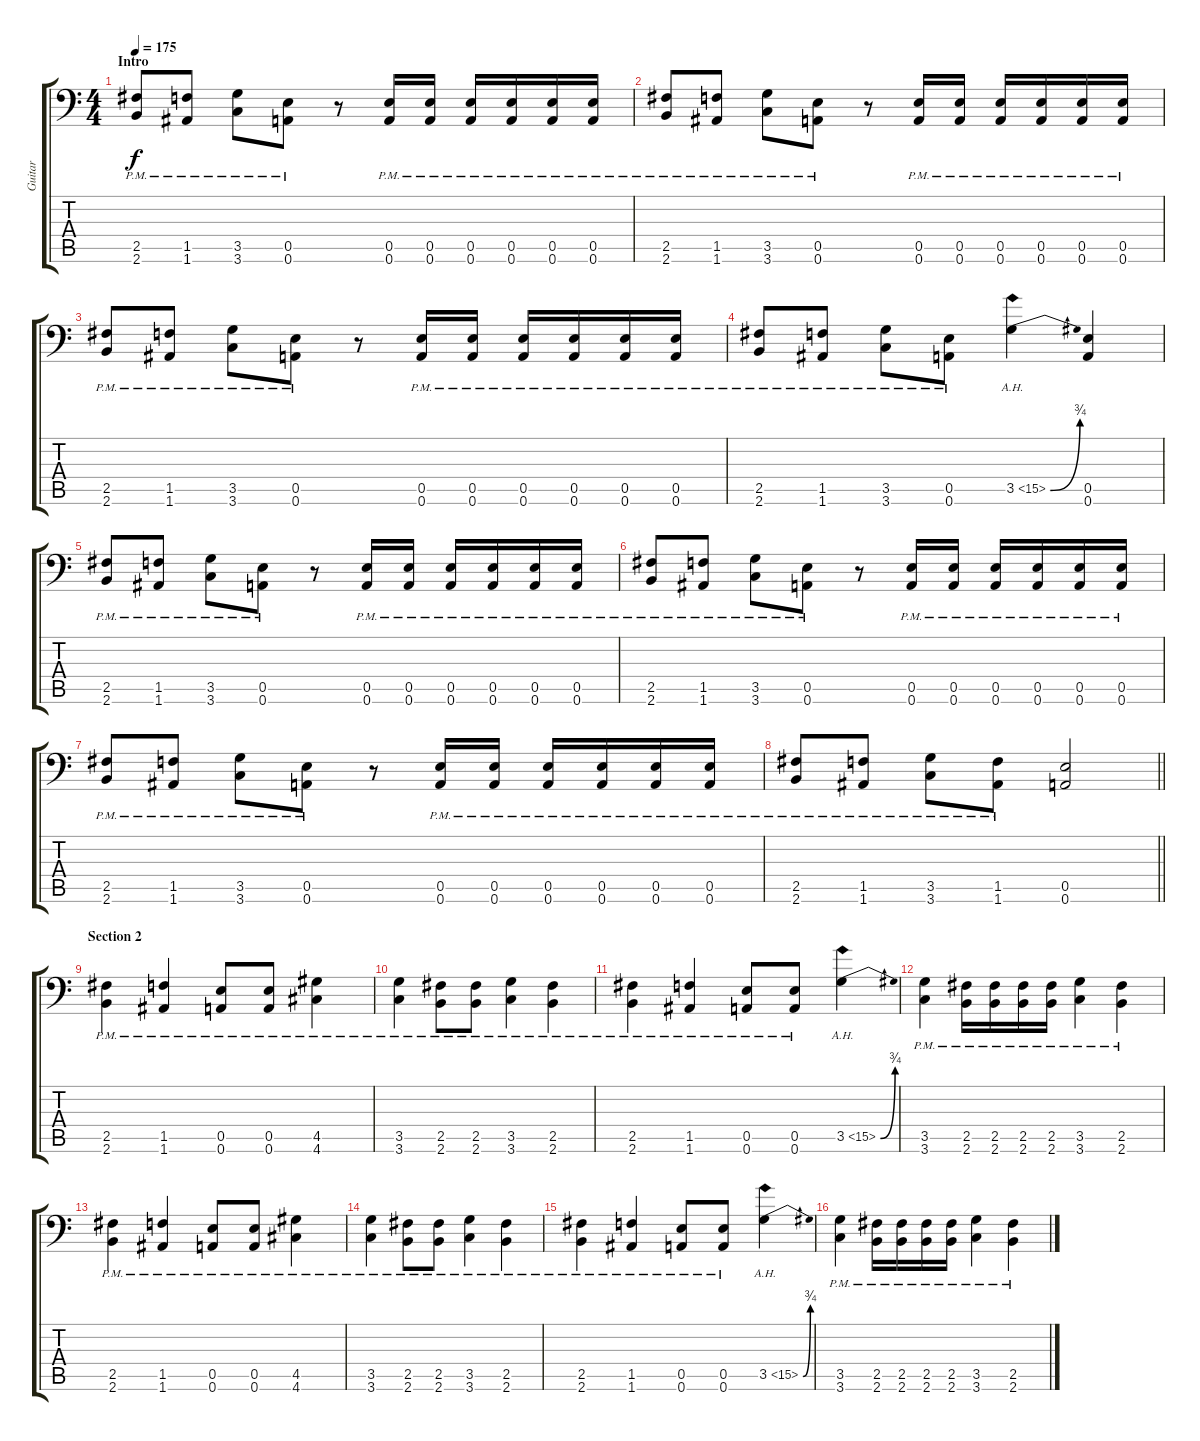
\track ("Guitar" "Guitar") {instrument distortionguitar}
\staff {score tabs}
\tuning (B3 Gb3 D3 A2 E2 A1) {hide}
\ts (4 4)
\section ("" "Intro")
\tempo 175
\clef f4
\ks c
(2.5{pm} 2.6{pm}).8{dy f instrument distortionguitar} (1.5{pm} 1.6{pm}).8 (3.5{pm} 3.6{pm}).8 (0.5{pm} 0.6{pm}).8 r.8 (0.5{pm} 0.6{pm}).16 (0.5{pm} 0.6{pm}).16 (0.5{pm} 0.6{pm}).16 (0.5{pm} 0.6{pm}).16 (0.5{pm} 0.6{pm}).16 (0.5{pm} 0.6{pm}).16 |
(2.5{pm} 2.6{pm}).8 (1.5{pm} 1.6{pm}).8 (3.5{pm} 3.6{pm}).8 (0.5{pm} 0.6{pm}).8 r.8 (0.5{pm} 0.6{pm}).16 (0.5{pm} 0.6{pm}).16 (0.5{pm} 0.6{pm}).16 (0.5{pm} 0.6{pm}).16 (0.5{pm} 0.6{pm}).16 (0.5{pm} 0.6{pm}).16 |
(2.5{pm} 2.6{pm}).8 (1.5{pm} 1.6{pm}).8 (3.5{pm} 3.6{pm}).8 (0.5{pm} 0.6{pm}).8 r.8 (0.5{pm} 0.6{pm}).16 (0.5{pm} 0.6{pm}).16 (0.5{pm} 0.6{pm}).16 (0.5{pm} 0.6{pm}).16 (0.5{pm} 0.6{pm}).16 (0.5{pm} 0.6{pm}).16 |
(2.5{pm} 2.6{pm}).8 (1.5{pm} 1.6{pm}).8 (3.5{pm} 3.6{pm}).8 (0.5{pm} 0.6{pm}).8 3.5{be (bend 0 0 60 3) ah 12}.4 (0.5 0.6).4 |
(2.5{pm} 2.6{pm}).8 (1.5{pm} 1.6{pm}).8 (3.5{pm} 3.6{pm}).8 (0.5{pm} 0.6{pm}).8 r.8 (0.5{pm} 0.6{pm}).16 (0.5{pm} 0.6{pm}).16 (0.5{pm} 0.6{pm}).16 (0.5{pm} 0.6{pm}).16 (0.5{pm} 0.6{pm}).16 (0.5{pm} 0.6{pm}).16 |
(2.5{pm} 2.6{pm}).8 (1.5{pm} 1.6{pm}).8 (3.5{pm} 3.6{pm}).8 (0.5{pm} 0.6{pm}).8 r.8 (0.5{pm} 0.6{pm}).16 (0.5{pm} 0.6{pm}).16 (0.5{pm} 0.6{pm}).16 (0.5{pm} 0.6{pm}).16 (0.5{pm} 0.6{pm}).16 (0.5{pm} 0.6{pm}).16 |
(2.5{pm} 2.6{pm}).8 (1.5{pm} 1.6{pm}).8 (3.5{pm} 3.6{pm}).8 (0.5{pm} 0.6{pm}).8 r.8 (0.5{pm} 0.6{pm}).16 (0.5{pm} 0.6{pm}).16 (0.5{pm} 0.6{pm}).16 (0.5{pm} 0.6{pm}).16 (0.5{pm} 0.6{pm}).16 (0.5{pm} 0.6{pm}).16 |
\barLineRight lightlight
(2.5{pm} 2.6{pm}).8 (1.5{pm} 1.6{pm}).8 (3.5{pm} 3.6{pm}).8 (1.5{pm} 1.6{pm}).8 (0.5 0.6).2 |
\section ("" "Section 2")
(2.5{pm} 2.6{pm}).4 (1.5{pm} 1.6{pm}).4 (0.5{pm} 0.6{pm}).8 (0.5{pm} 0.6{pm}).8 (4.5{pm} 4.6{pm}).4 |
(3.5{pm} 3.6{pm}).4 (2.5{pm} 2.6{pm}).8 (2.5{pm} 2.6{pm}).8 (3.5{pm} 3.6{pm}).4 (2.5{pm} 2.6{pm}).4 |
(2.5{pm} 2.6{pm}).4 (1.5{pm} 1.6{pm}).4 (0.5{pm} 0.6{pm}).8 (0.5{pm} 0.6{pm}).8 3.5{be (bend 0 0 60 3) ah 12}.4 |
(3.5{pm} 3.6{pm}).4 (2.5{pm} 2.6{pm}).16 (2.5{pm} 2.6{pm}).16 (2.5{pm} 2.6{pm}).16 (2.5{pm} 2.6{pm}).16 (3.5{pm} 3.6{pm}).4 (2.5{pm} 2.6{pm}).4 |
(2.5{pm} 2.6{pm}).4 (1.5{pm} 1.6{pm}).4 (0.5{pm} 0.6{pm}).8 (0.5{pm} 0.6{pm}).8 (4.5{pm} 4.6{pm}).4 |
(3.5{pm} 3.6{pm}).4 (2.5{pm} 2.6{pm}).8 (2.5{pm} 2.6{pm}).8 (3.5{pm} 3.6{pm}).4 (2.5{pm} 2.6{pm}).4 |
(2.5{pm} 2.6{pm}).4 (1.5{pm} 1.6{pm}).4 (0.5{pm} 0.6{pm}).8 (0.5{pm} 0.6{pm}).8 3.5{be (bend 0 0 60 3) ah 12}.4 |
(3.5{pm} 3.6{pm}).4 (2.5{pm} 2.6{pm}).16 (2.5{pm} 2.6{pm}).16 (2.5{pm} 2.6{pm}).16 (2.5{pm} 2.6{pm}).16 (3.5{pm} 3.6{pm}).4 (2.5{pm} 2.6{pm}).4
